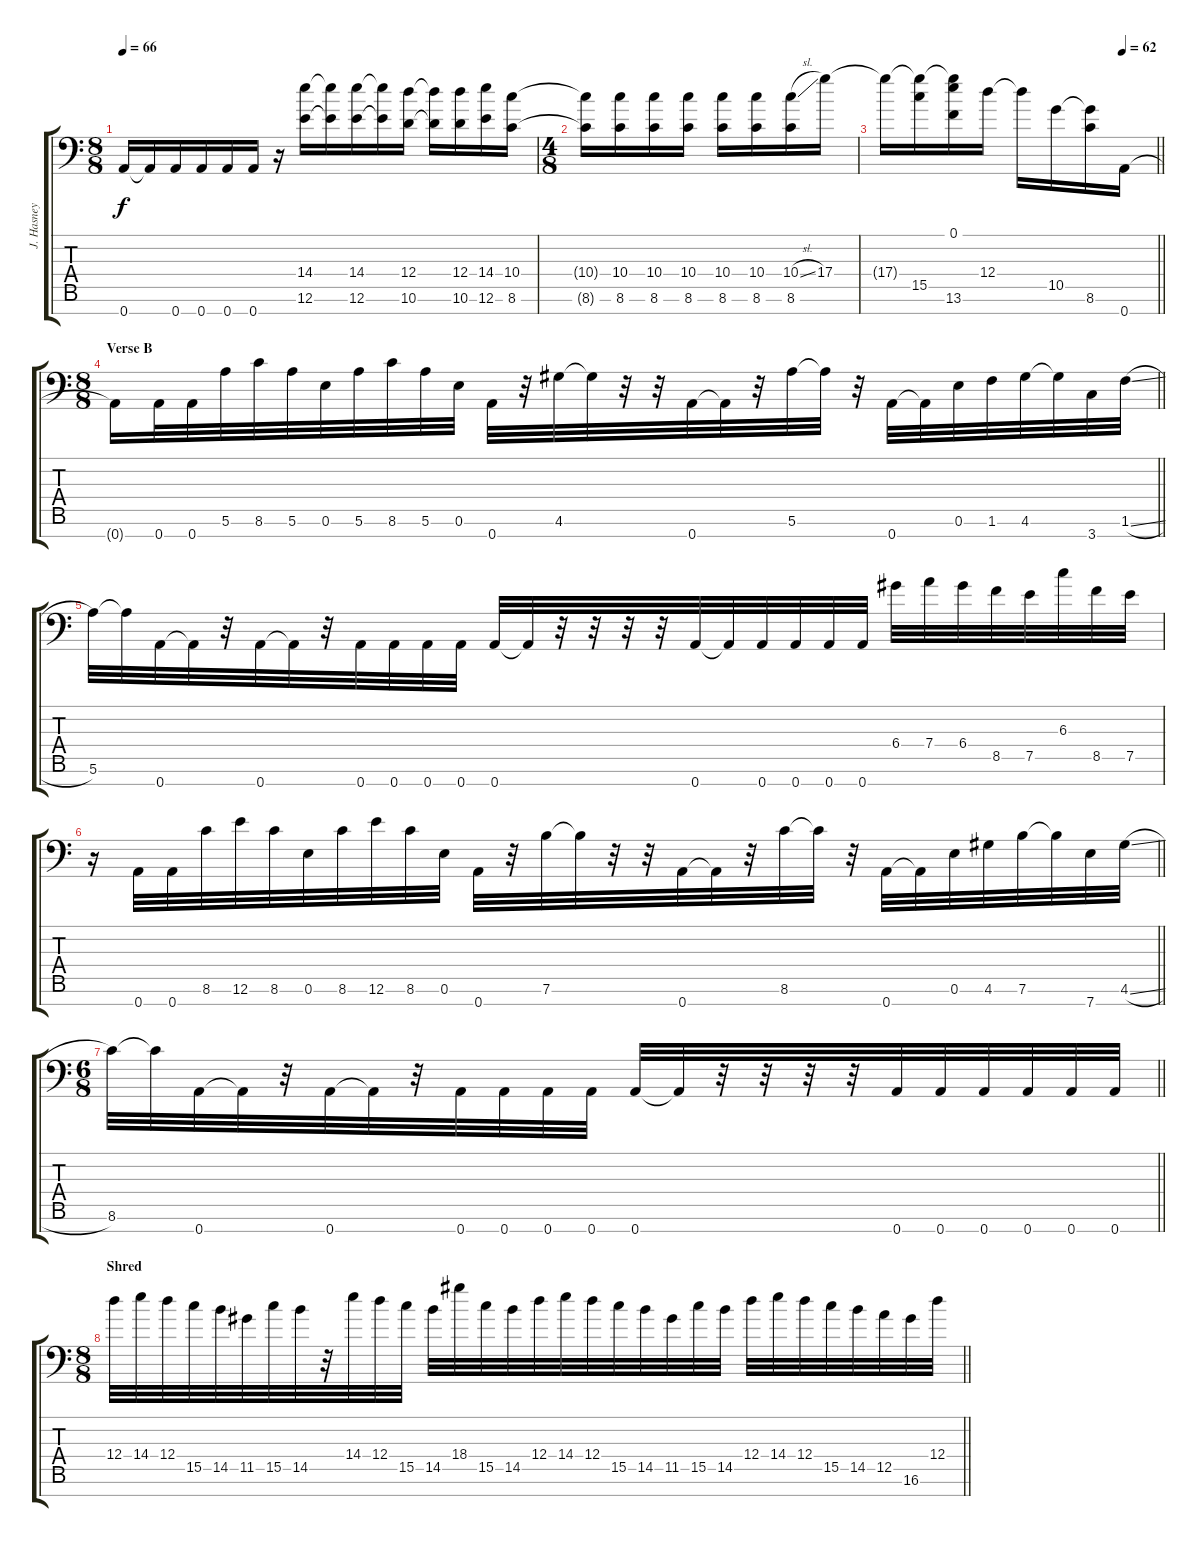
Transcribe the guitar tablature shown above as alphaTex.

\track ("J. Hasney" "J. Hasney") {instrument distortionguitar}
\staff {score tabs}
\tuning (E4 B3 Gb3 D3 A2 E2 A1) {hide}
\ts (8 8)
\tempo 66
\clef f4
\ks aminor
0.7{t}.16{dy f} 0.7{t}.16 0.7.16 0.7.16 0.7.16 0.7.16 r.16 (14.4 12.6).16 (14.4{t} 12.6{t}).16 (14.4 12.6).16 (14.4{t} 12.6{t}).16 (12.4 10.6).16 (12.4{t} 10.6{t}).16 (12.4 10.6).16 (14.4 12.6).16 (10.4 8.6).16 |
\ts (4 8)
(10.4{t} 8.6{t}).16 (10.4 8.6).16 (10.4 8.6).16 (10.4 8.6).16 (10.4 8.6).16 (10.4 8.6).16 (10.4{sl} 8.6).16 17.4.16 |
\tempo (62 0.875)
\barLineRight lightlight
17.4{t}.16 (17.4{t} 15.5).16 (0.1{t} 17.4{t} 13.6).16 12.4.16 12.4{t}.16 10.5.16 (10.5{t} 8.6).16 0.7.16 |
\ts (8 8)
\section ("" "Verse B")
\barLineRight lightlight
0.7{t}.16 0.7.32 0.7.32 5.6.32 8.6.32 5.6.32 0.6.32 5.6.32 8.6.32 5.6.32 0.6.32 0.7.32 r.32 4.6.32 4.6{t}.32 r.32 r.32 0.7.32 0.7{t}.32 r.32 5.6.32 5.6{t}.32 r.32 0.7.32 0.7{t}.32 0.6.32 1.6.32 4.6.32 4.6{t}.32 3.7.32 1.6{sl}.32 |
5.6.32 5.6{t}.32 0.7.32 0.7{t}.32 r.32 0.7.32 0.7{t}.32 r.32 0.7.32 0.7.32 0.7.32 0.7.32 0.7.32 0.7{t}.32 r.32 r.32 r.32 r.32 0.7.32 0.7{t}.32 0.7.32 0.7.32 0.7.32 0.7.32 6.4.32 7.4.32 6.4.32 8.5.32 7.5.32 6.3.32 8.5.32 7.5.32 |
\barLineRight lightlight
r.16 0.7.32 0.7.32 8.6.32 12.6.32 8.6.32 0.6.32 8.6.32 12.6.32 8.6.32 0.6.32 0.7.32 r.32 7.6.32 7.6{t}.32 r.32 r.32 0.7.32 0.7{t}.32 r.32 8.6.32 8.6{t}.32 r.32 0.7.32 0.7{t}.32 0.6.32 4.6.32 7.6.32 7.6{t}.32 7.7.32 4.6{sl}.32 |
\ts (6 8)
\barLineRight lightlight
8.6.32 8.6{t}.32 0.7.32 0.7{t}.32 r.32 0.7.32 0.7{t}.32 r.32 0.7.32 0.7.32 0.7.32 0.7.32 0.7.32 0.7{t}.32 r.32 r.32 r.32 r.32 0.7.32 0.7.32 0.7.32 0.7.32 0.7.32 0.7.32 |
\ts (8 8)
\section ("" "Shred")
\barLineRight lightlight
12.4.32 14.4.32 12.4.32 15.5.32 14.5.32 11.5.32 15.5.32 14.5.32 r.32 14.4.32 12.4.32 15.5.32 14.5.32 18.4.32 15.5.32 14.5.32 12.4.32 14.4.32 12.4.32 15.5.32 14.5.32 11.5.32 15.5.32 14.5.32 12.4.32 14.4.32 12.4.32 15.5.32 14.5.32 12.5.32 16.6.32 12.4.32
